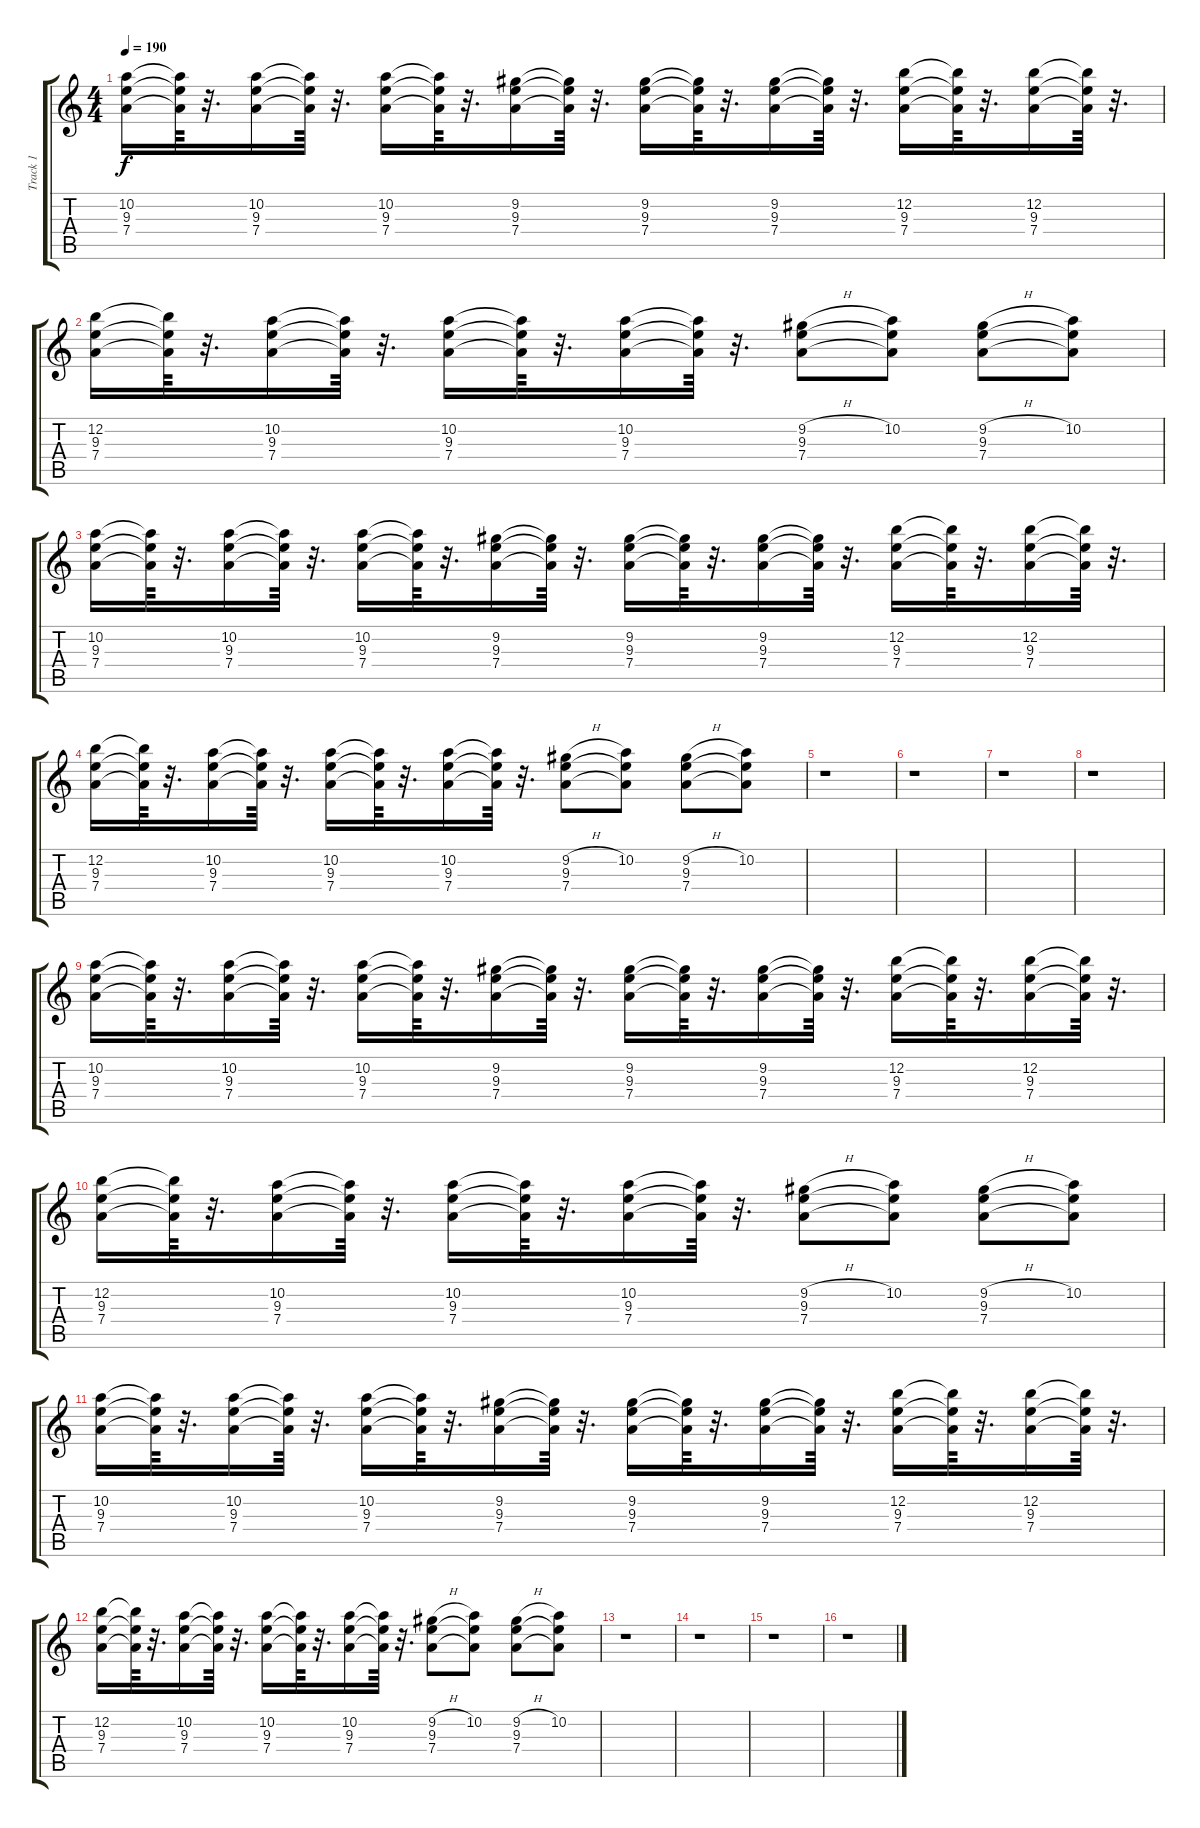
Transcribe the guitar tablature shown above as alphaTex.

\track ("Track 1" "Track 1") {instrument distortionguitar}
\staff {score tabs}
\tuning (E4 B3 G3 D3 A2 E2) {hide}
\ts (4 4)
\tempo 190
\clef g2
\ks c
(10.2 9.3 7.4).16{dy f instrument distortionguitar} (10.2{t} 9.3{t} 7.4{t}).64 r.32{d} (10.2 9.3 7.4).16 (10.2{t} 9.3{t} 7.4{t}).64 r.32{d} (10.2 9.3 7.4).16 (10.2{t} 9.3{t} 7.4{t}).64 r.32{d} (9.2 9.3 7.4).16 (9.2{t} 9.3{t} 7.4{t}).64 r.32{d} (9.2 9.3 7.4).16 (9.2{t} 9.3{t} 7.4{t}).64 r.32{d} (9.2 9.3 7.4).16 (9.2{t} 9.3{t} 7.4{t}).64 r.32{d} (12.2 9.3 7.4).16 (12.2{t} 9.3{t} 7.4{t}).64 r.32{d} (12.2 9.3 7.4).16 (12.2{t} 9.3{t} 7.4{t}).64 r.32{d} |
(12.2 9.3 7.4).16 (12.2{t} 9.3{t} 7.4{t}).64 r.32{d} (10.2 9.3 7.4).16 (10.2{t} 9.3{t} 7.4{t}).64 r.32{d} (10.2 9.3 7.4).16 (10.2{t} 9.3{t} 7.4{t}).64 r.32{d} (10.2 9.3 7.4).16 (10.2{t} 9.3{t} 7.4{t}).64 r.32{d} (9.2{h} 9.3 7.4).8 (10.2 9.3{t} 7.4{t}).8 (9.2{h} 9.3 7.4).8 (10.2 9.3{t} 7.4{t}).8 |
(10.2 9.3 7.4).16 (10.2{t} 9.3{t} 7.4{t}).64 r.32{d} (10.2 9.3 7.4).16 (10.2{t} 9.3{t} 7.4{t}).64 r.32{d} (10.2 9.3 7.4).16 (10.2{t} 9.3{t} 7.4{t}).64 r.32{d} (9.2 9.3 7.4).16 (9.2{t} 9.3{t} 7.4{t}).64 r.32{d} (9.2 9.3 7.4).16 (9.2{t} 9.3{t} 7.4{t}).64 r.32{d} (9.2 9.3 7.4).16 (9.2{t} 9.3{t} 7.4{t}).64 r.32{d} (12.2 9.3 7.4).16 (12.2{t} 9.3{t} 7.4{t}).64 r.32{d} (12.2 9.3 7.4).16 (12.2{t} 9.3{t} 7.4{t}).64 r.32{d} |
(12.2 9.3 7.4).16 (12.2{t} 9.3{t} 7.4{t}).64 r.32{d} (10.2 9.3 7.4).16 (10.2{t} 9.3{t} 7.4{t}).64 r.32{d} (10.2 9.3 7.4).16 (10.2{t} 9.3{t} 7.4{t}).64 r.32{d} (10.2 9.3 7.4).16 (10.2{t} 9.3{t} 7.4{t}).64 r.32{d} (9.2{h} 9.3 7.4).8 (10.2 9.3{t} 7.4{t}).8 (9.2{h} 9.3 7.4).8 (10.2 9.3{t} 7.4{t}).8 |
r.1 |
r.1 |
r.1 |
r.1 |
(10.2 9.3 7.4).16 (10.2{t} 9.3{t} 7.4{t}).64 r.32{d} (10.2 9.3 7.4).16 (10.2{t} 9.3{t} 7.4{t}).64 r.32{d} (10.2 9.3 7.4).16 (10.2{t} 9.3{t} 7.4{t}).64 r.32{d} (9.2 9.3 7.4).16 (9.2{t} 9.3{t} 7.4{t}).64 r.32{d} (9.2 9.3 7.4).16 (9.2{t} 9.3{t} 7.4{t}).64 r.32{d} (9.2 9.3 7.4).16 (9.2{t} 9.3{t} 7.4{t}).64 r.32{d} (12.2 9.3 7.4).16 (12.2{t} 9.3{t} 7.4{t}).64 r.32{d} (12.2 9.3 7.4).16 (12.2{t} 9.3{t} 7.4{t}).64 r.32{d} |
(12.2 9.3 7.4).16 (12.2{t} 9.3{t} 7.4{t}).64 r.32{d} (10.2 9.3 7.4).16 (10.2{t} 9.3{t} 7.4{t}).64 r.32{d} (10.2 9.3 7.4).16 (10.2{t} 9.3{t} 7.4{t}).64 r.32{d} (10.2 9.3 7.4).16 (10.2{t} 9.3{t} 7.4{t}).64 r.32{d} (9.2{h} 9.3 7.4).8 (10.2 9.3{t} 7.4{t}).8 (9.2{h} 9.3 7.4).8 (10.2 9.3{t} 7.4{t}).8 |
(10.2 9.3 7.4).16 (10.2{t} 9.3{t} 7.4{t}).64 r.32{d} (10.2 9.3 7.4).16 (10.2{t} 9.3{t} 7.4{t}).64 r.32{d} (10.2 9.3 7.4).16 (10.2{t} 9.3{t} 7.4{t}).64 r.32{d} (9.2 9.3 7.4).16 (9.2{t} 9.3{t} 7.4{t}).64 r.32{d} (9.2 9.3 7.4).16 (9.2{t} 9.3{t} 7.4{t}).64 r.32{d} (9.2 9.3 7.4).16 (9.2{t} 9.3{t} 7.4{t}).64 r.32{d} (12.2 9.3 7.4).16 (12.2{t} 9.3{t} 7.4{t}).64 r.32{d} (12.2 9.3 7.4).16 (12.2{t} 9.3{t} 7.4{t}).64 r.32{d} |
(12.2 9.3 7.4).16 (12.2{t} 9.3{t} 7.4{t}).64 r.32{d} (10.2 9.3 7.4).16 (10.2{t} 9.3{t} 7.4{t}).64 r.32{d} (10.2 9.3 7.4).16 (10.2{t} 9.3{t} 7.4{t}).64 r.32{d} (10.2 9.3 7.4).16 (10.2{t} 9.3{t} 7.4{t}).64 r.32{d} (9.2{h} 9.3 7.4).8 (10.2 9.3{t} 7.4{t}).8 (9.2{h} 9.3 7.4).8 (10.2 9.3{t} 7.4{t}).8 |
r.1 |
r.1 |
r.1 |
r.1
